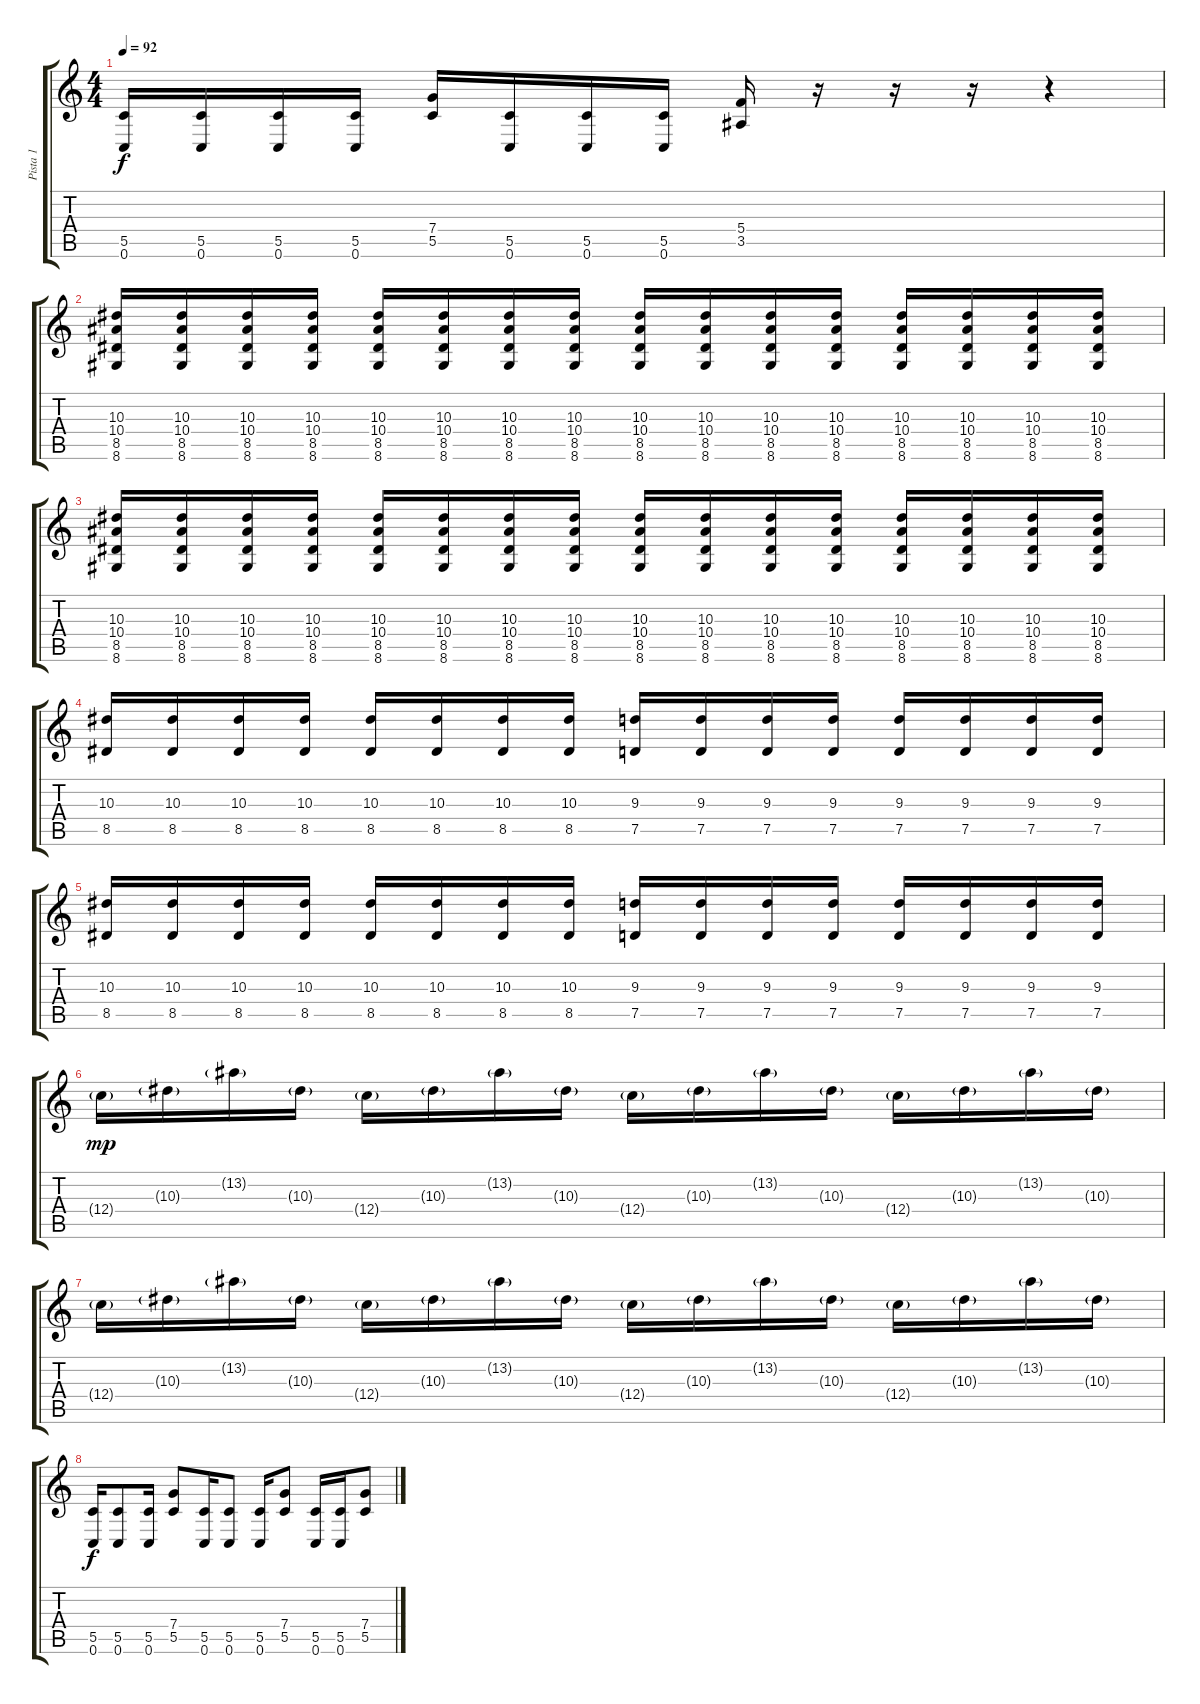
\track ("Pista 1" "Pista 1") {instrument distortionguitar}
\staff {score tabs}
\tuning (D4 A3 F3 C3 G2 C2) {hide}
\ts (4 4)
\tempo 92
\clef g2
\ks c
(5.5 0.6).16{dy f} (5.5 0.6).16 (5.5 0.6).16 (5.5 0.6).16 (7.4 5.5).16 (5.5 0.6).16 (5.5 0.6).16 (5.5 0.6).16 (5.4 3.5).16 r.16 r.16 r.16 r.4 |
(10.3 10.4 8.5 8.6).16 (10.3 10.4 8.5 8.6).16 (10.3 10.4 8.5 8.6).16 (10.3 10.4 8.5 8.6).16 (10.3 10.4 8.5 8.6).16 (10.3 10.4 8.5 8.6).16 (10.3 10.4 8.5 8.6).16 (10.3 10.4 8.5 8.6).16 (10.3 10.4 8.5 8.6).16 (10.3 10.4 8.5 8.6).16 (10.3 10.4 8.5 8.6).16 (10.3 10.4 8.5 8.6).16 (10.3 10.4 8.5 8.6).16 (10.3 10.4 8.5 8.6).16 (10.3 10.4 8.5 8.6).16 (10.3 10.4 8.5 8.6).16 |
(10.3 10.4 8.5 8.6).16 (10.3 10.4 8.5 8.6).16 (10.3 10.4 8.5 8.6).16 (10.3 10.4 8.5 8.6).16 (10.3 10.4 8.5 8.6).16 (10.3 10.4 8.5 8.6).16 (10.3 10.4 8.5 8.6).16 (10.3 10.4 8.5 8.6).16 (10.3 10.4 8.5 8.6).16 (10.3 10.4 8.5 8.6).16 (10.3 10.4 8.5 8.6).16 (10.3 10.4 8.5 8.6).16 (10.3 10.4 8.5 8.6).16 (10.3 10.4 8.5 8.6).16 (10.3 10.4 8.5 8.6).16 (10.3 10.4 8.5 8.6).16 |
(10.3 8.5).16 (10.3 8.5).16 (10.3 8.5).16 (10.3 8.5).16 (10.3 8.5).16 (10.3 8.5).16 (10.3 8.5).16 (10.3 8.5).16 (9.3 7.5).16 (9.3 7.5).16 (9.3 7.5).16 (9.3 7.5).16 (9.3 7.5).16 (9.3 7.5).16 (9.3 7.5).16 (9.3 7.5).16 |
(10.3 8.5).16 (10.3 8.5).16 (10.3 8.5).16 (10.3 8.5).16 (10.3 8.5).16 (10.3 8.5).16 (10.3 8.5).16 (10.3 8.5).16 (9.3 7.5).16 (9.3 7.5).16 (9.3 7.5).16 (9.3 7.5).16 (9.3 7.5).16 (9.3 7.5).16 (9.3 7.5).16 (9.3 7.5).16 |
12.4{g}.16{dy mp} 10.3{g}.16 13.2{g}.16 10.3{g}.16 12.4{g}.16 10.3{g}.16 13.2{g}.16 10.3{g}.16 12.4{g}.16 10.3{g}.16 13.2{g}.16 10.3{g}.16 12.4{g}.16 10.3{g}.16 13.2{g}.16 10.3{g}.16 |
12.4{g}.16 10.3{g}.16 13.2{g}.16 10.3{g}.16 12.4{g}.16 10.3{g}.16 13.2{g}.16 10.3{g}.16 12.4{g}.16 10.3{g}.16 13.2{g}.16 10.3{g}.16 12.4{g}.16 10.3{g}.16 13.2{g}.16 10.3{g}.16 |
(5.5 0.6).16{dy f} (5.5 0.6).8 (5.5 0.6).16 (7.4 5.5).8 (5.5 0.6).16 (5.5 0.6).8 (5.5 0.6).16 (7.4 5.5).8 (5.5 0.6).16 (5.5 0.6).16 (7.4 5.5).8
